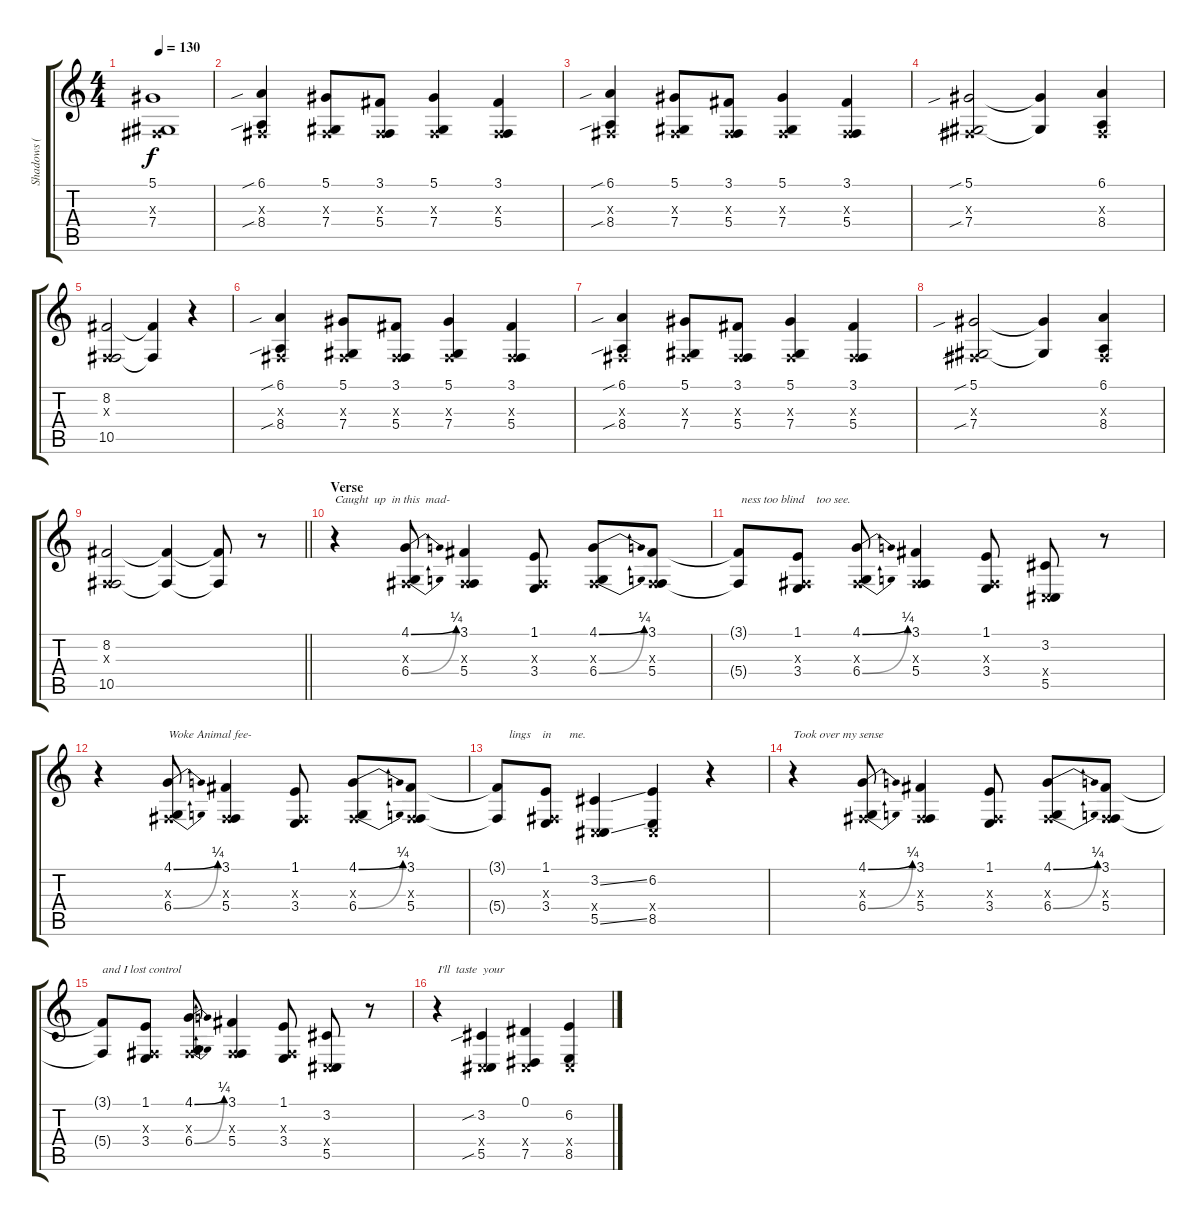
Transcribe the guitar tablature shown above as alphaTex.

\track ("Shadows ( Vocals )" "Shadows ( ") {instrument clarinet}
\staff {score tabs}
\tuning (Eb4 Bb3 Gb3 Db3 Ab2 Db2) {hide}
\ts (4 4)
\tempo 130
\clef g2
\ks c
(5.1 0.3{x} 7.4).1{dy f} |
(6.1{sib} 0.3{x} 8.4{sib}).4 (5.1 0.3{x} 7.4).8 (3.1 0.3{x} 5.4).8 (5.1 0.3{x} 7.4).4 (3.1 0.3{x} 5.4).4 |
(6.1{sib} 0.3{x} 8.4{sib}).4 (5.1 0.3{x} 7.4).8 (3.1 0.3{x} 5.4).8 (5.1 0.3{x} 7.4).4 (3.1 0.3{x} 5.4).4 |
(5.1{sib} 0.3{x} 7.4{sib}).2 (5.1{t} 7.4{t}).4 (6.1 0.3{x} 8.4).4 |
(8.2 0.3{x} 10.5).2 (8.2{t} 10.5{t}).4 r.4 |
(6.1{sib} 0.3{x} 8.4{sib}).4 (5.1 0.3{x} 7.4).8 (3.1 0.3{x} 5.4).8 (5.1 0.3{x} 7.4).4 (3.1 0.3{x} 5.4).4 |
(6.1{sib} 0.3{x} 8.4{sib}).4 (5.1 0.3{x} 7.4).8 (3.1 0.3{x} 5.4).8 (5.1 0.3{x} 7.4).4 (3.1 0.3{x} 5.4).4 |
(5.1{sib} 0.3{x} 7.4{sib}).2 (5.1{t} 7.4{t}).4 (6.1 0.3{x} 8.4).4 |
\barLineRight lightlight
(8.2 0.3{x} 10.5).2 (8.2{t} 10.5{t}).4 (8.2{t} 10.5{t}).8 r.8 |
\section ("" "Verse")
r.4{txt "Caught  up  in this  mad-"} (4.1{be (bend 0 0 60 1)} 0.3{x} 6.4{be (bend 0 0 60 1)}).8 (3.1 0.3{x} 5.4).4 (1.1 0.3{x} 3.4).8 (4.1{be (bend 0 0 60 1)} 0.3{x} 6.4{be (bend 0 0 60 1)}).8 (3.1 0.3{x} 5.4).8 |
(3.1{t} 5.4{t}).8{txt " ness too blind    too see."} (1.1 0.3{x} 3.4).8 (4.1{be (bend 0 0 60 1)} 0.3{x} 6.4{be (bend 0 0 60 1)}).8 (3.1 0.3{x} 5.4).4 (1.1 0.3{x} 3.4).8 (3.2 0.4{x} 5.5).8 r.8 |
r.4 (4.1{be (bend 0 0 60 1)} 0.3{x} 6.4{be (bend 0 0 60 1)}).8{txt "Woke Animal fee-"} (3.1 0.3{x} 5.4).4 (1.1 0.3{x} 3.4).8 (4.1{be (bend 0 0 60 1)} 0.3{x} 6.4{be (bend 0 0 60 1)}).8 (3.1 0.3{x} 5.4).8 |
(3.1{t} 5.4{t}).8{txt "    lings    in      me."} (1.1 0.3{x} 3.4).8 (3.2{ss} 0.4{x} 5.5{ss}).4 (6.2 0.4{x} 8.5).4 r.4 |
r.4{txt "Took over my sense"} (4.1{be (bend 0 0 60 1)} 0.3{x} 6.4{be (bend 0 0 60 1)}).8 (3.1 0.3{x} 5.4).4 (1.1 0.3{x} 3.4).8 (4.1{be (bend 0 0 60 1)} 0.3{x} 6.4{be (bend 0 0 60 1)}).8 (3.1 0.3{x} 5.4).8 |
(3.1{t} 5.4{t}).8{txt "and I lost control"} (1.1 0.3{x} 3.4).8 (4.1{be (bend 0 0 60 1)} 0.3{x} 6.4{be (bend 0 0 60 1)}).8 (3.1 0.3{x} 5.4).4 (1.1 0.3{x} 3.4).8 (3.2 0.4{x} 5.5).8 r.8 |
r.4{txt "I'll  taste  your"} (3.2{sib} 0.4{x} 5.5{sib}).4 (0.1 0.4{x} 7.5).4 (6.2 0.4{x} 8.5).4
